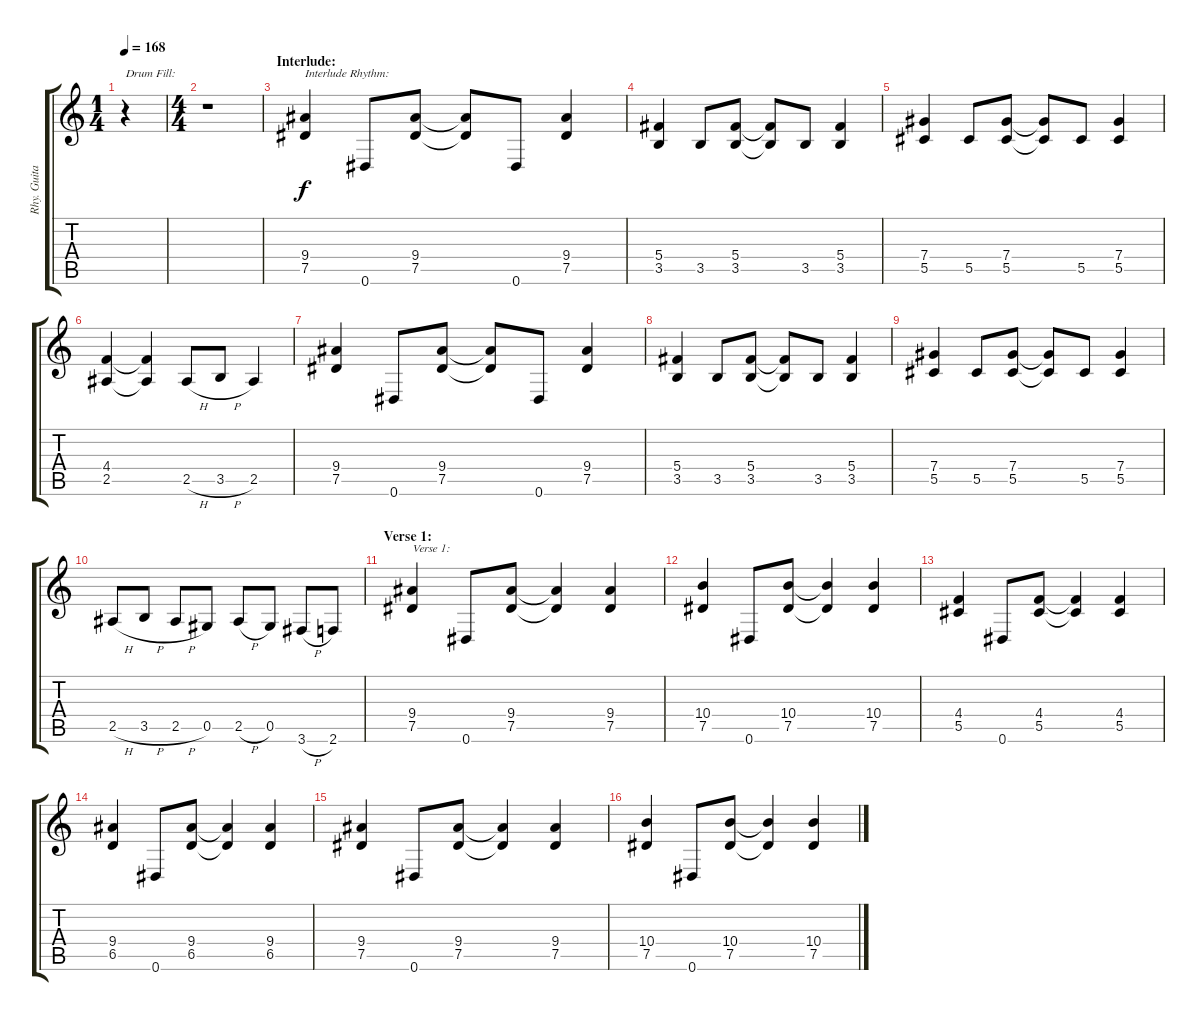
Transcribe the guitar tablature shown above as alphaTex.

\track ("Rhy. Guitar 1" "Rhy. Guita") {instrument distortionguitar}
\staff {score tabs}
\tuning (Eb4 Bb3 Gb3 Db3 Ab2 Eb2) {hide}
\ts (1 4)
\tempo 168
\clef g2
\ks c
r.4{txt "Drum Fill:" dy f instrument distortionguitar} |
\ts (4 4)
r.1 |
\section ("" "Interlude:")
(9.4 7.5).4{txt "Interlude Rhythm:"} 0.6.8 (9.4 7.5).8 (9.4{t} 7.5{t}).8 0.6.8 (9.4 7.5).4 |
(5.4 3.5).4 3.5.8 (5.4 3.5).8 (5.4{t} 3.5{t}).8 3.5.8 (5.4 3.5).4 |
(7.4 5.5).4 5.5.8 (7.4 5.5).8 (7.4{t} 5.5{t}).8 5.5.8 (7.4 5.5).4 |
(4.4 2.5).4 (4.4{t} 2.5{t}).4 2.5{h}.8 3.5{h}.8 2.5.4 |
(9.4 7.5).4 0.6.8 (9.4 7.5).8 (9.4{t} 7.5{t}).8 0.6.8 (9.4 7.5).4 |
(5.4 3.5).4 3.5.8 (5.4 3.5).8 (5.4{t} 3.5{t}).8 3.5.8 (5.4 3.5).4 |
(7.4 5.5).4 5.5.8 (7.4 5.5).8 (7.4{t} 5.5{t}).8 5.5.8 (7.4 5.5).4 |
2.5{h}.8 3.5{h}.8 2.5{h}.8 0.5.8 2.5{h}.8 0.5.8 3.6{h}.8 2.6.8 |
\section ("" "Verse 1:")
(9.4 7.5).4{txt "Verse 1:"} 0.6.8 (9.4 7.5).8 (9.4{t} 7.5{t}).4 (9.4 7.5).4 |
(10.4 7.5).4 0.6.8 (10.4 7.5).8 (10.4{t} 7.5{t}).4 (10.4 7.5).4 |
(4.4 5.5).4 0.6.8 (4.4 5.5).8 (4.4{t} 5.5{t}).4 (4.4 5.5).4 |
(9.4 6.5).4 0.6.8 (9.4 6.5).8 (9.4{t} 6.5{t}).4 (9.4 6.5).4 |
(9.4 7.5).4 0.6.8 (9.4 7.5).8 (9.4{t} 7.5{t}).4 (9.4 7.5).4 |
(10.4 7.5).4 0.6.8 (10.4 7.5).8 (10.4{t} 7.5{t}).4 (10.4 7.5).4
